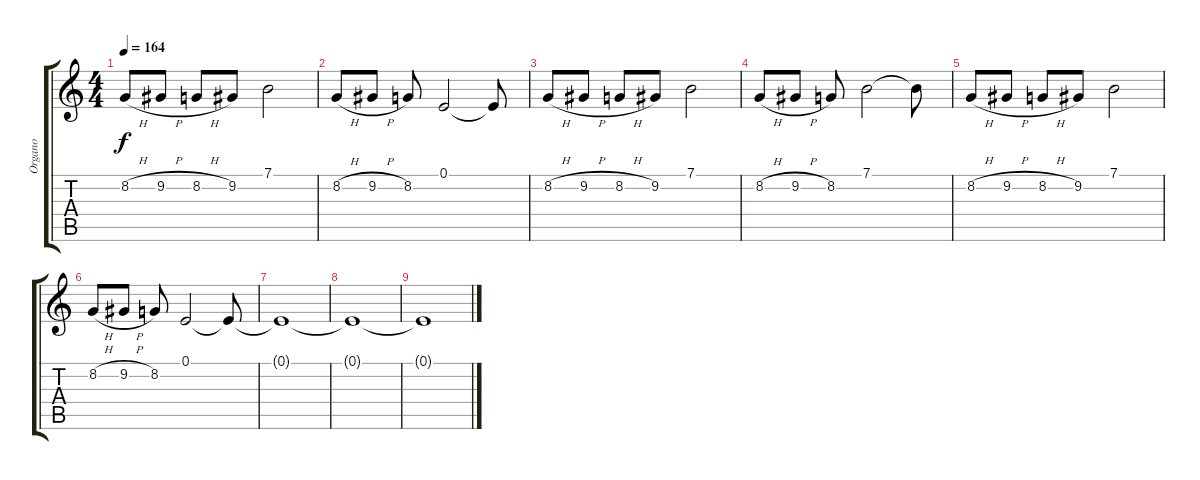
\track ("Organo" "Organo") {instrument lead1square}
\staff {score tabs}
\tuning (E4 B3 G3 D3 A2 E2) {hide}
\ts (4 4)
\tempo 164
\clef g2
\ks c
8.2{h}.8{dy f} 9.2{h}.8 8.2{h}.8 9.2.8 7.1.2 |
8.2{h}.8 9.2{h}.8 8.2.8 0.1.2 0.1{t}.8 |
8.2{h}.8 9.2{h}.8 8.2{h}.8 9.2.8 7.1.2 |
8.2{h}.8 9.2{h}.8 8.2.8 7.1.2 7.1{t}.8 |
8.2{h}.8 9.2{h}.8 8.2{h}.8 9.2.8 7.1.2 |
8.2{h}.8 9.2{h}.8 8.2.8 0.1.2 0.1{t}.8 |
0.1{t}.1{volume 6} |
0.1{t}.1 |
0.1{t}.1
